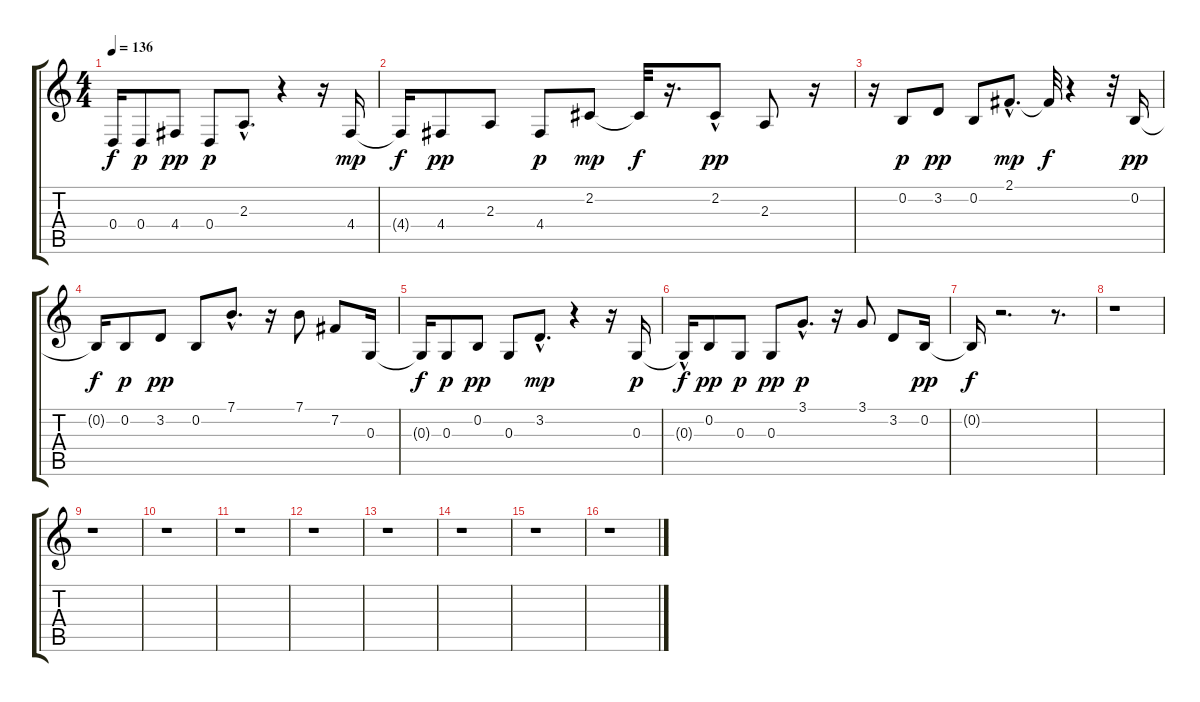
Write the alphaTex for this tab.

\track "" {instrument kalimba}
\staff {score tabs}
\tuning (E4 B3 G3 D3 A2 E2) {hide}
\ts (4 4)
\tempo 136
\clef g2
\ks c
0.4{t}.16{dy f} 0.4.8{dy p} 4.4.8{dy pp} 0.4.8{dy p} 2.3{hac}.8{d} r.4 r.16 4.4.16{dy mp} |
4.4{t}.16{dy f} 4.4.8{dy pp} 2.3.8 4.4.8{dy p} 2.2.8{dy mp} 2.2{t}.32{dy f} r.16{d} 2.2{hac}.8{dy pp} 2.3.8 r.16 |
r.16 0.2.8{dy p} 3.2.8{dy pp} 0.2.8 2.1{hac}.8{d dy mp} 2.1{t}.32{dy f} r.4 r.32 0.2.16{dy pp} |
0.2{t}.16{dy f} 0.2.8{dy p} 3.2.8{dy pp} 0.2.8 7.1{hac}.8{d} r.16 7.1.8 7.2.8 0.3.16 |
0.3{t}.16{dy f} 0.3.8{dy p} 0.2.8{dy pp} 0.3.8 3.2{hac}.8{d dy mp} r.4 r.16 0.3.16{dy p} |
0.3{hac t}.16{dy f} 0.2.8{dy pp} 0.3.8{dy p} 0.3.8{dy pp} 3.1{hac}.8{d dy p} r.16 3.1.8 3.2.8 0.2.16{dy pp} |
0.2{t}.16{dy f} r.2{d} r.8{d} |
r.1 |
r.1 |
r.1 |
r.1 |
r.1 |
r.1 |
r.1 |
r.1 |
r.1
